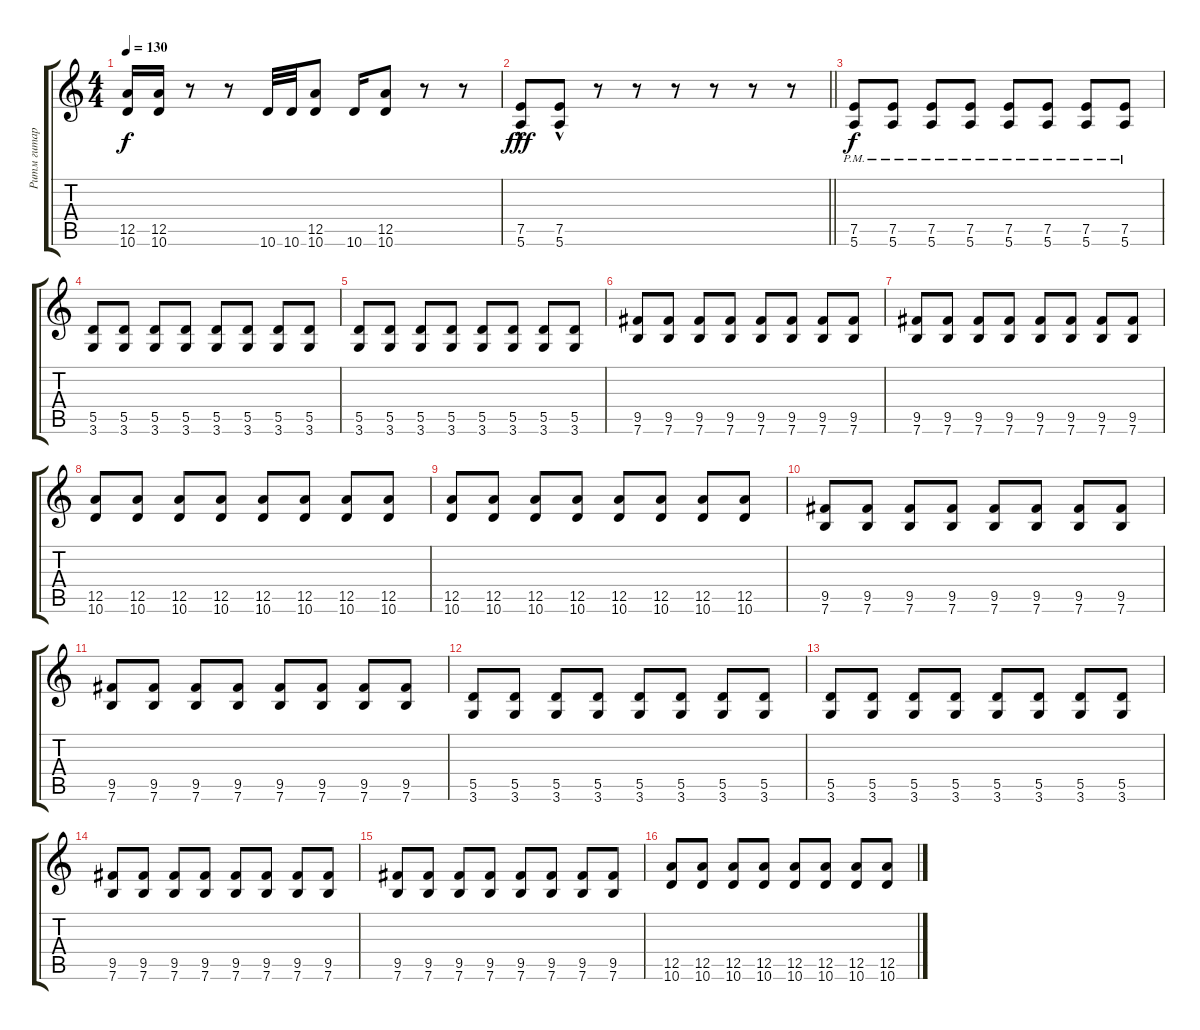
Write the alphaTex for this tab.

\track ("Ритм гитара" "Ритм гитар") {instrument distortionguitar}
\staff {score tabs}
\tuning (E4 B3 G3 D3 A2 E2) {hide}
\ts (4 4)
\tempo 130
\clef g2
\ks c
(12.5 10.6).16{dy f} (12.5 10.6).16 r.8 r.8 10.6.32 10.6.32 (12.5 10.6).8 10.6.16 (12.5 10.6).8 r.8 r.8 |
\barLineRight lightlight
(7.5{hac} 5.6{hac}).8{dy fff} (7.5{hac} 5.6{hac}).8 r.8 r.8 r.8 r.8 r.8 r.8 |
(7.5{pm} 5.6{pm}).8{dy f} (7.5{pm} 5.6{pm}).8 (7.5{pm} 5.6{pm}).8 (7.5{pm} 5.6{pm}).8 (7.5{pm} 5.6{pm}).8 (7.5{pm} 5.6{pm}).8 (7.5{pm} 5.6{pm}).8 (7.5{pm} 5.6{pm}).8 |
(5.5 3.6).8 (5.5 3.6).8 (5.5 3.6).8 (5.5 3.6).8 (5.5 3.6).8 (5.5 3.6).8 (5.5 3.6).8 (5.5 3.6).8 |
(5.5 3.6).8 (5.5 3.6).8 (5.5 3.6).8 (5.5 3.6).8 (5.5 3.6).8 (5.5 3.6).8 (5.5 3.6).8 (5.5 3.6).8 |
(9.5 7.6).8 (9.5 7.6).8 (9.5 7.6).8 (9.5 7.6).8 (9.5 7.6).8 (9.5 7.6).8 (9.5 7.6).8 (9.5 7.6).8 |
(9.5 7.6).8 (9.5 7.6).8 (9.5 7.6).8 (9.5 7.6).8 (9.5 7.6).8 (9.5 7.6).8 (9.5 7.6).8 (9.5 7.6).8 |
(12.5 10.6).8 (12.5 10.6).8 (12.5 10.6).8 (12.5 10.6).8 (12.5 10.6).8 (12.5 10.6).8 (12.5 10.6).8 (12.5 10.6).8 |
(12.5 10.6).8 (12.5 10.6).8 (12.5 10.6).8 (12.5 10.6).8 (12.5 10.6).8 (12.5 10.6).8 (12.5 10.6).8 (12.5 10.6).8 |
(9.5 7.6).8 (9.5 7.6).8 (9.5 7.6).8 (9.5 7.6).8 (9.5 7.6).8 (9.5 7.6).8 (9.5 7.6).8 (9.5 7.6).8 |
(9.5 7.6).8 (9.5 7.6).8 (9.5 7.6).8 (9.5 7.6).8 (9.5 7.6).8 (9.5 7.6).8 (9.5 7.6).8 (9.5 7.6).8 |
(5.5 3.6).8 (5.5 3.6).8 (5.5 3.6).8 (5.5 3.6).8 (5.5 3.6).8 (5.5 3.6).8 (5.5 3.6).8 (5.5 3.6).8 |
(5.5 3.6).8 (5.5 3.6).8 (5.5 3.6).8 (5.5 3.6).8 (5.5 3.6).8 (5.5 3.6).8 (5.5 3.6).8 (5.5 3.6).8 |
(9.5 7.6).8 (9.5 7.6).8 (9.5 7.6).8 (9.5 7.6).8 (9.5 7.6).8 (9.5 7.6).8 (9.5 7.6).8 (9.5 7.6).8 |
(9.5 7.6).8 (9.5 7.6).8 (9.5 7.6).8 (9.5 7.6).8 (9.5 7.6).8 (9.5 7.6).8 (9.5 7.6).8 (9.5 7.6).8 |
(12.5 10.6).8 (12.5 10.6).8 (12.5 10.6).8 (12.5 10.6).8 (12.5 10.6).8 (12.5 10.6).8 (12.5 10.6).8 (12.5 10.6).8
